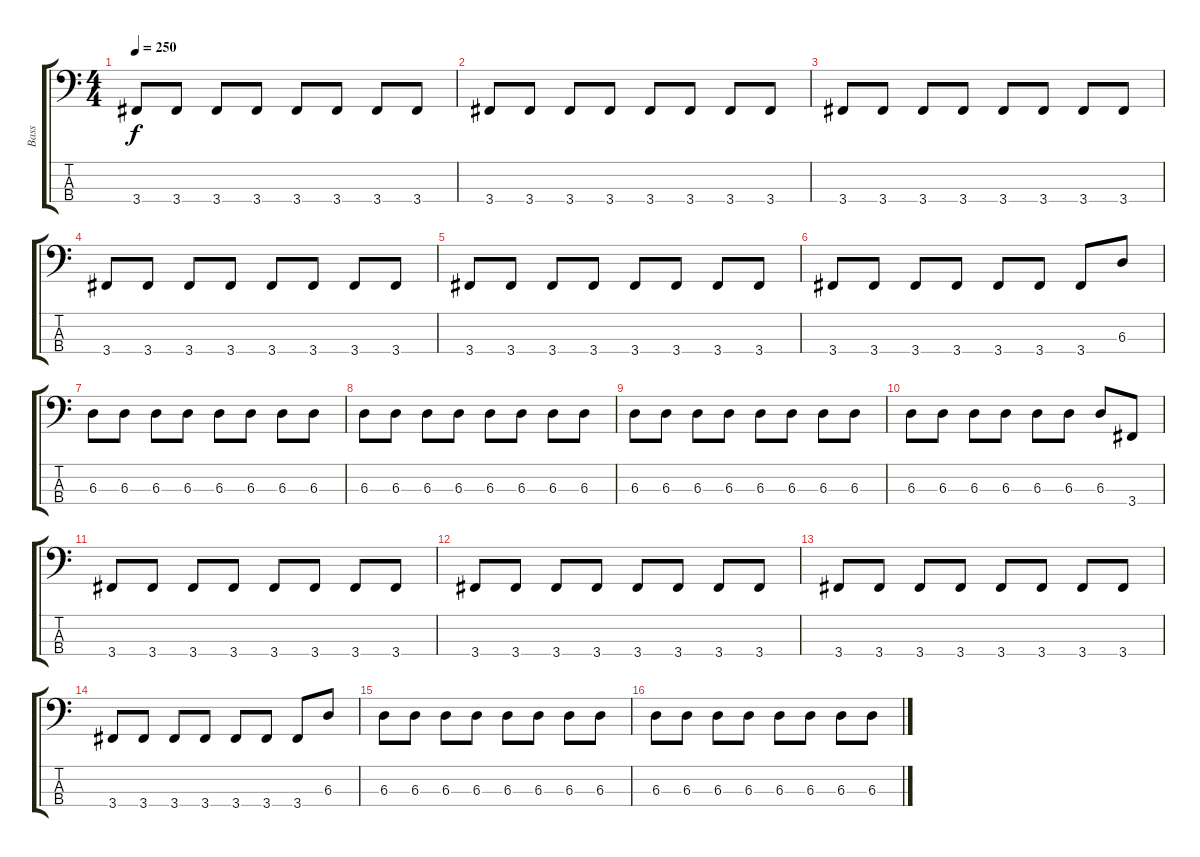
\track ("Bass" "Bass") {instrument electricbasspick}
\staff {score tabs}
\tuning (Gb2 Db2 Ab1 Eb1) {hide}
\ts (4 4)
\tempo 250
\clef f4
\ks c
3.4.8{dy f} 3.4.8 3.4.8 3.4.8 3.4.8 3.4.8 3.4.8 3.4.8 |
3.4.8 3.4.8 3.4.8 3.4.8 3.4.8 3.4.8 3.4.8 3.4.8 |
3.4.8 3.4.8 3.4.8 3.4.8 3.4.8 3.4.8 3.4.8 3.4.8 |
3.4.8 3.4.8 3.4.8 3.4.8 3.4.8 3.4.8 3.4.8 3.4.8 |
3.4.8 3.4.8 3.4.8 3.4.8 3.4.8 3.4.8 3.4.8 3.4.8 |
3.4.8 3.4.8 3.4.8 3.4.8 3.4.8 3.4.8 3.4.8 6.3.8 |
6.3.8 6.3.8 6.3.8 6.3.8 6.3.8 6.3.8 6.3.8 6.3.8 |
6.3.8 6.3.8 6.3.8 6.3.8 6.3.8 6.3.8 6.3.8 6.3.8 |
6.3.8 6.3.8 6.3.8 6.3.8 6.3.8 6.3.8 6.3.8 6.3.8 |
6.3.8 6.3.8 6.3.8 6.3.8 6.3.8 6.3.8 6.3.8 3.4.8 |
3.4.8 3.4.8 3.4.8 3.4.8 3.4.8 3.4.8 3.4.8 3.4.8 |
3.4.8 3.4.8 3.4.8 3.4.8 3.4.8 3.4.8 3.4.8 3.4.8 |
3.4.8 3.4.8 3.4.8 3.4.8 3.4.8 3.4.8 3.4.8 3.4.8 |
3.4.8 3.4.8 3.4.8 3.4.8 3.4.8 3.4.8 3.4.8 6.3.8 |
6.3.8 6.3.8 6.3.8 6.3.8 6.3.8 6.3.8 6.3.8 6.3.8 |
6.3.8 6.3.8 6.3.8 6.3.8 6.3.8 6.3.8 6.3.8 6.3.8
